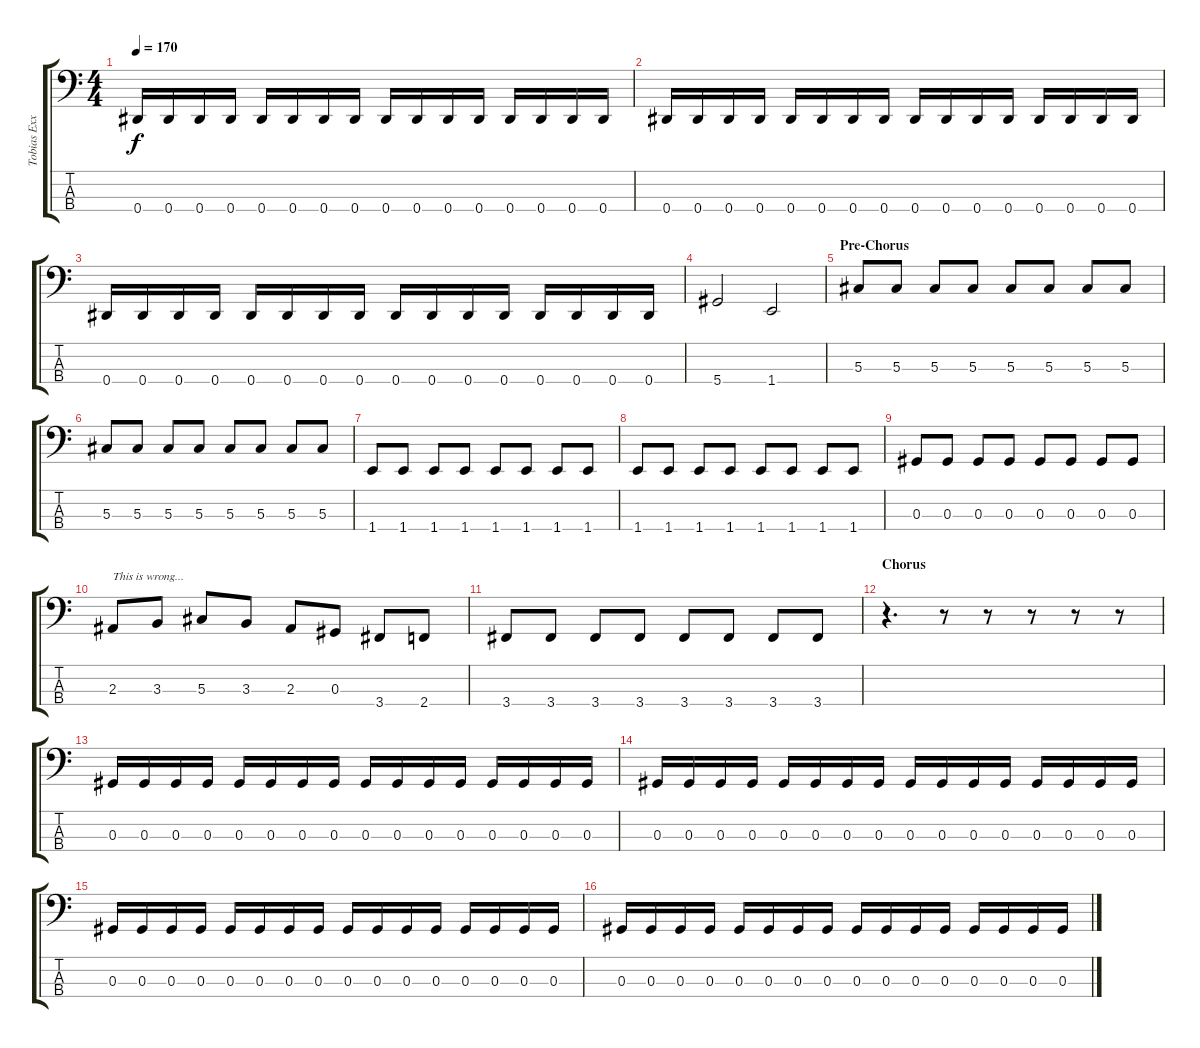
\track ("Tobias Exxel" "Tobias Exx") {instrument electricbasspick}
\staff {score tabs}
\tuning (Gb2 Db2 Ab1 Eb1) {hide}
\ts (4 4)
\tempo 170
\clef f4
\ks c
0.4.16{dy f} 0.4.16 0.4.16 0.4.16 0.4.16 0.4.16 0.4.16 0.4.16 0.4.16 0.4.16 0.4.16 0.4.16 0.4.16 0.4.16 0.4.16 0.4.16 |
0.4.16 0.4.16 0.4.16 0.4.16 0.4.16 0.4.16 0.4.16 0.4.16 0.4.16 0.4.16 0.4.16 0.4.16 0.4.16 0.4.16 0.4.16 0.4.16 |
0.4.16 0.4.16 0.4.16 0.4.16 0.4.16 0.4.16 0.4.16 0.4.16 0.4.16 0.4.16 0.4.16 0.4.16 0.4.16 0.4.16 0.4.16 0.4.16 |
5.4.2 1.4.2 |
\section ("" "Pre-Chorus")
5.3.8 5.3.8 5.3.8 5.3.8 5.3.8 5.3.8 5.3.8 5.3.8 |
5.3.8 5.3.8 5.3.8 5.3.8 5.3.8 5.3.8 5.3.8 5.3.8 |
1.4.8 1.4.8 1.4.8 1.4.8 1.4.8 1.4.8 1.4.8 1.4.8 |
1.4.8 1.4.8 1.4.8 1.4.8 1.4.8 1.4.8 1.4.8 1.4.8 |
0.3.8 0.3.8 0.3.8 0.3.8 0.3.8 0.3.8 0.3.8 0.3.8 |
2.3.8{txt "This is wrong..."} 3.3.8 5.3.8 3.3.8 2.3.8 0.3.8 3.4.8 2.4.8 |
3.4.8 3.4.8 3.4.8 3.4.8 3.4.8 3.4.8 3.4.8 3.4.8 |
\section ("" "Chorus")
r.4{d} r.8 r.8 r.8 r.8 r.8 |
0.3.16 0.3.16 0.3.16 0.3.16 0.3.16 0.3.16 0.3.16 0.3.16 0.3.16 0.3.16 0.3.16 0.3.16 0.3.16 0.3.16 0.3.16 0.3.16 |
0.3.16 0.3.16 0.3.16 0.3.16 0.3.16 0.3.16 0.3.16 0.3.16 0.3.16 0.3.16 0.3.16 0.3.16 0.3.16 0.3.16 0.3.16 0.3.16 |
0.3.16 0.3.16 0.3.16 0.3.16 0.3.16 0.3.16 0.3.16 0.3.16 0.3.16 0.3.16 0.3.16 0.3.16 0.3.16 0.3.16 0.3.16 0.3.16 |
0.3.16 0.3.16 0.3.16 0.3.16 0.3.16 0.3.16 0.3.16 0.3.16 0.3.16 0.3.16 0.3.16 0.3.16 0.3.16 0.3.16 0.3.16 0.3.16
